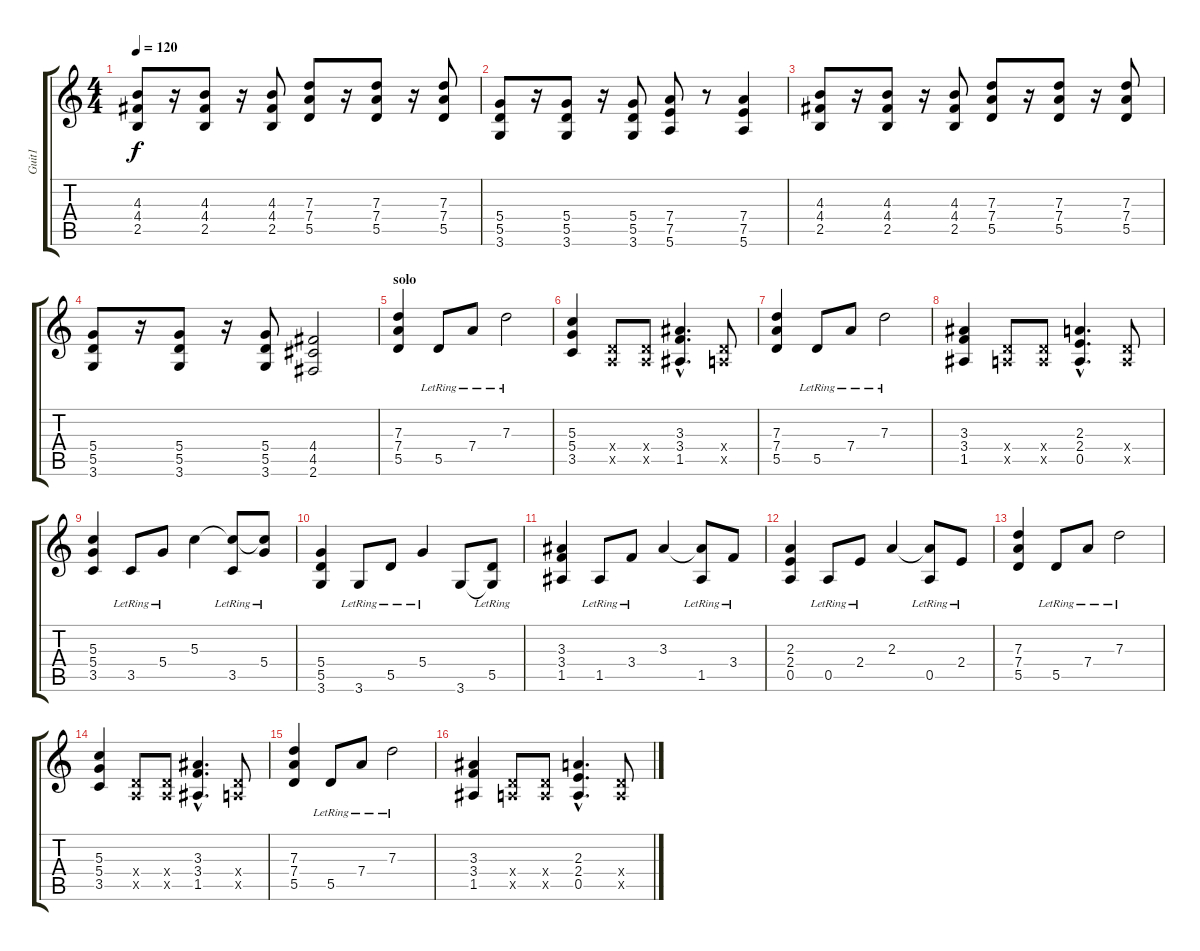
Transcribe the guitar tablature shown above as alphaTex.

\track ("Guit1" "Guit1") {instrument overdrivenguitar}
\staff {score tabs}
\tuning (E4 B3 G3 D3 A2 E2) {hide}
\ts (4 4)
\tempo 120
\clef g2
\ks c
(4.3 4.4 2.5).8{dy f} r.16 (4.3 4.4 2.5).8 r.16 (4.3 4.4 2.5).8 (7.3 7.4 5.5).8 r.16 (7.3 7.4 5.5).8 r.16 (7.3 7.4 5.5).8 |
(5.4 5.5 3.6).8 r.16 (5.4 5.5 3.6).8 r.16 (5.4 5.5 3.6).8 (7.4 7.5 5.6).8 r.8 (7.4 7.5 5.6).4 |
(4.3 4.4 2.5).8 r.16 (4.3 4.4 2.5).8 r.16 (4.3 4.4 2.5).8 (7.3 7.4 5.5).8 r.16 (7.3 7.4 5.5).8 r.16 (7.3 7.4 5.5).8 |
(5.4 5.5 3.6).8 r.16 (5.4 5.5 3.6).8 r.16 (5.4 5.5 3.6).8 (4.4 4.5 2.6).2 |
\section ("" "solo")
(7.3 7.4 5.5).4 5.5{lr}.8 7.4{lr}.8 7.3{lr}.2 |
(5.3 5.4 3.5).4 (0.4{x} 0.5{x}).8 (0.4{x} 0.5{x}).8 (3.3{hac} 3.4{hac} 1.5{hac}).4{d} (0.4{x} 0.5{x}).8 |
(7.3 7.4 5.5).4 5.5{lr}.8 7.4{lr}.8 7.3{lr}.2 |
(3.3 3.4 1.5).4 (0.4{x} 0.5{x}).8 (0.4{x} 0.5{x}).8 (2.3{hac} 2.4{hac} 0.5{hac}).4{d} (0.4{x} 0.5{x}).8 |
(5.3 5.4 3.5).4 3.5{lr}.8 5.4{lr}.8 5.3.4 (5.3{t} 3.5{lr}).8 (5.3{t} 5.4{lr}).8 |
(5.4 5.5 3.6).4 3.6{lr}.8 5.5{lr}.8 5.4{lr}.4 3.6.8 (5.5{lr} 3.6{t}).8 |
(3.3 3.4 1.5).4 1.5{lr}.8 3.4{lr}.8 3.3.4 (3.3{t} 1.5{lr}).8 3.4{lr}.8 |
(2.3 2.4 0.5).4 0.5{lr}.8 2.4{lr}.8 2.3.4 (2.3{t} 0.5{lr}).8 2.4{lr}.8 |
(7.3 7.4 5.5).4 5.5{lr}.8 7.4{lr}.8 7.3{lr}.2 |
(5.3 5.4 3.5).4 (0.4{x} 0.5{x}).8 (0.4{x} 0.5{x}).8 (3.3{hac} 3.4{hac} 1.5{hac}).4{d} (0.4{x} 0.5{x}).8 |
(7.3 7.4 5.5).4 5.5{lr}.8 7.4{lr}.8 7.3{lr}.2 |
(3.3 3.4 1.5).4 (0.4{x} 0.5{x}).8 (0.4{x} 0.5{x}).8 (2.3{hac} 2.4{hac} 0.5{hac}).4{d} (0.4{x} 0.5{x}).8
